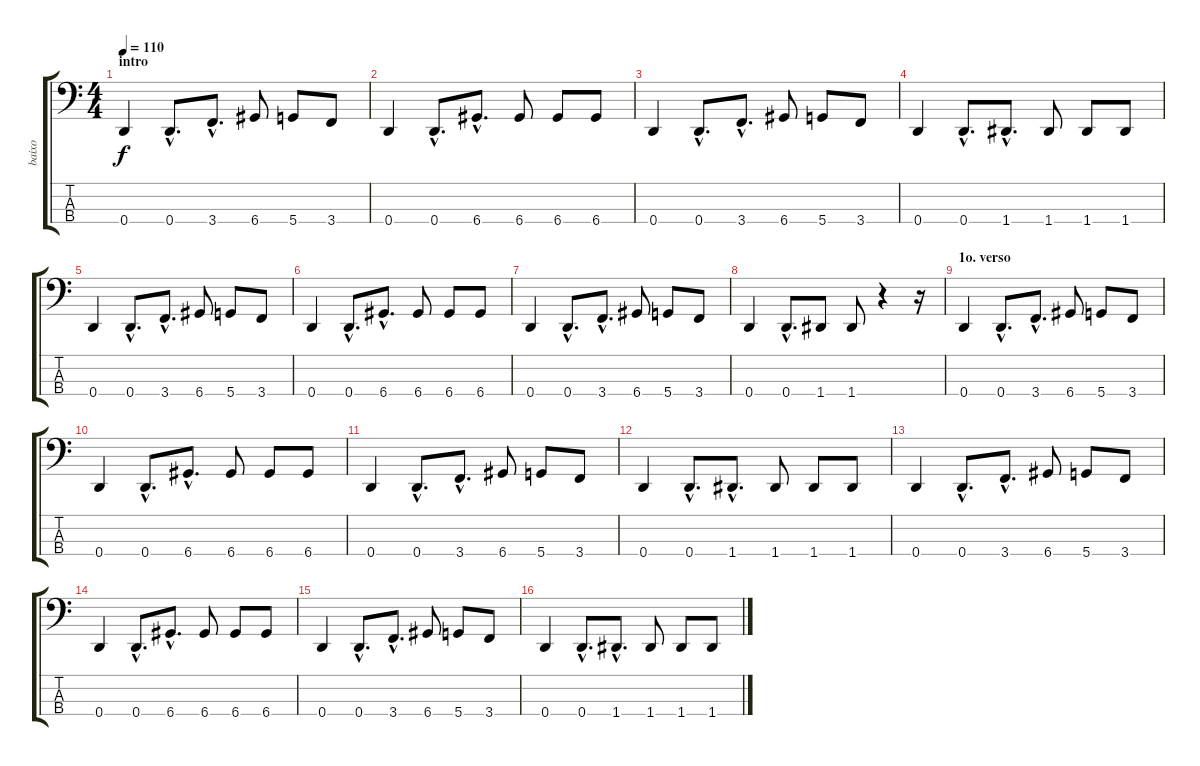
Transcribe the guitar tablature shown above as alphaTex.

\track ("baixo" "baixo") {instrument electricbasspick}
\staff {score tabs}
\tuning (G2 D2 A1 D1) {hide}
\ts (4 4)
\section ("" "intro")
\tempo 110
\clef f4
\ks c
0.4.4{dy f instrument electricbasspick} 0.4{hac}.8{d} 3.4{hac}.8{d} 6.4.8 5.4.8 3.4.8 |
0.4.4 0.4{hac}.8{d} 6.4{hac}.8{d} 6.4.8 6.4.8 6.4.8 |
0.4.4 0.4{hac}.8{d} 3.4{hac}.8{d} 6.4.8 5.4.8 3.4.8 |
0.4.4 0.4{hac}.8{d} 1.4{hac}.8{d} 1.4.8 1.4.8 1.4.8 |
0.4.4 0.4{hac}.8{d} 3.4{hac}.8{d} 6.4.8 5.4.8 3.4.8 |
0.4.4 0.4{hac}.8{d} 6.4{hac}.8{d} 6.4.8 6.4.8 6.4.8 |
0.4.4 0.4{hac}.8{d} 3.4{hac}.8{d} 6.4.8 5.4.8 3.4.8 |
0.4.4 0.4{hac}.8{d} 1.4.8 1.4.8 r.4 r.16 |
\section ("" "1o. verso")
0.4.4 0.4{hac}.8{d} 3.4{hac}.8{d} 6.4.8 5.4.8 3.4.8 |
0.4.4 0.4{hac}.8{d} 6.4{hac}.8{d} 6.4.8 6.4.8 6.4.8 |
0.4.4 0.4{hac}.8{d} 3.4{hac}.8{d} 6.4.8 5.4.8 3.4.8 |
0.4.4 0.4{hac}.8{d} 1.4{hac}.8{d} 1.4.8 1.4.8 1.4.8 |
0.4.4 0.4{hac}.8{d} 3.4{hac}.8{d} 6.4.8 5.4.8 3.4.8 |
0.4.4 0.4{hac}.8{d} 6.4{hac}.8{d} 6.4.8 6.4.8 6.4.8 |
0.4.4 0.4{hac}.8{d} 3.4{hac}.8{d} 6.4.8 5.4.8 3.4.8 |
0.4.4 0.4{hac}.8{d} 1.4{hac}.8{d} 1.4.8 1.4.8 1.4.8
